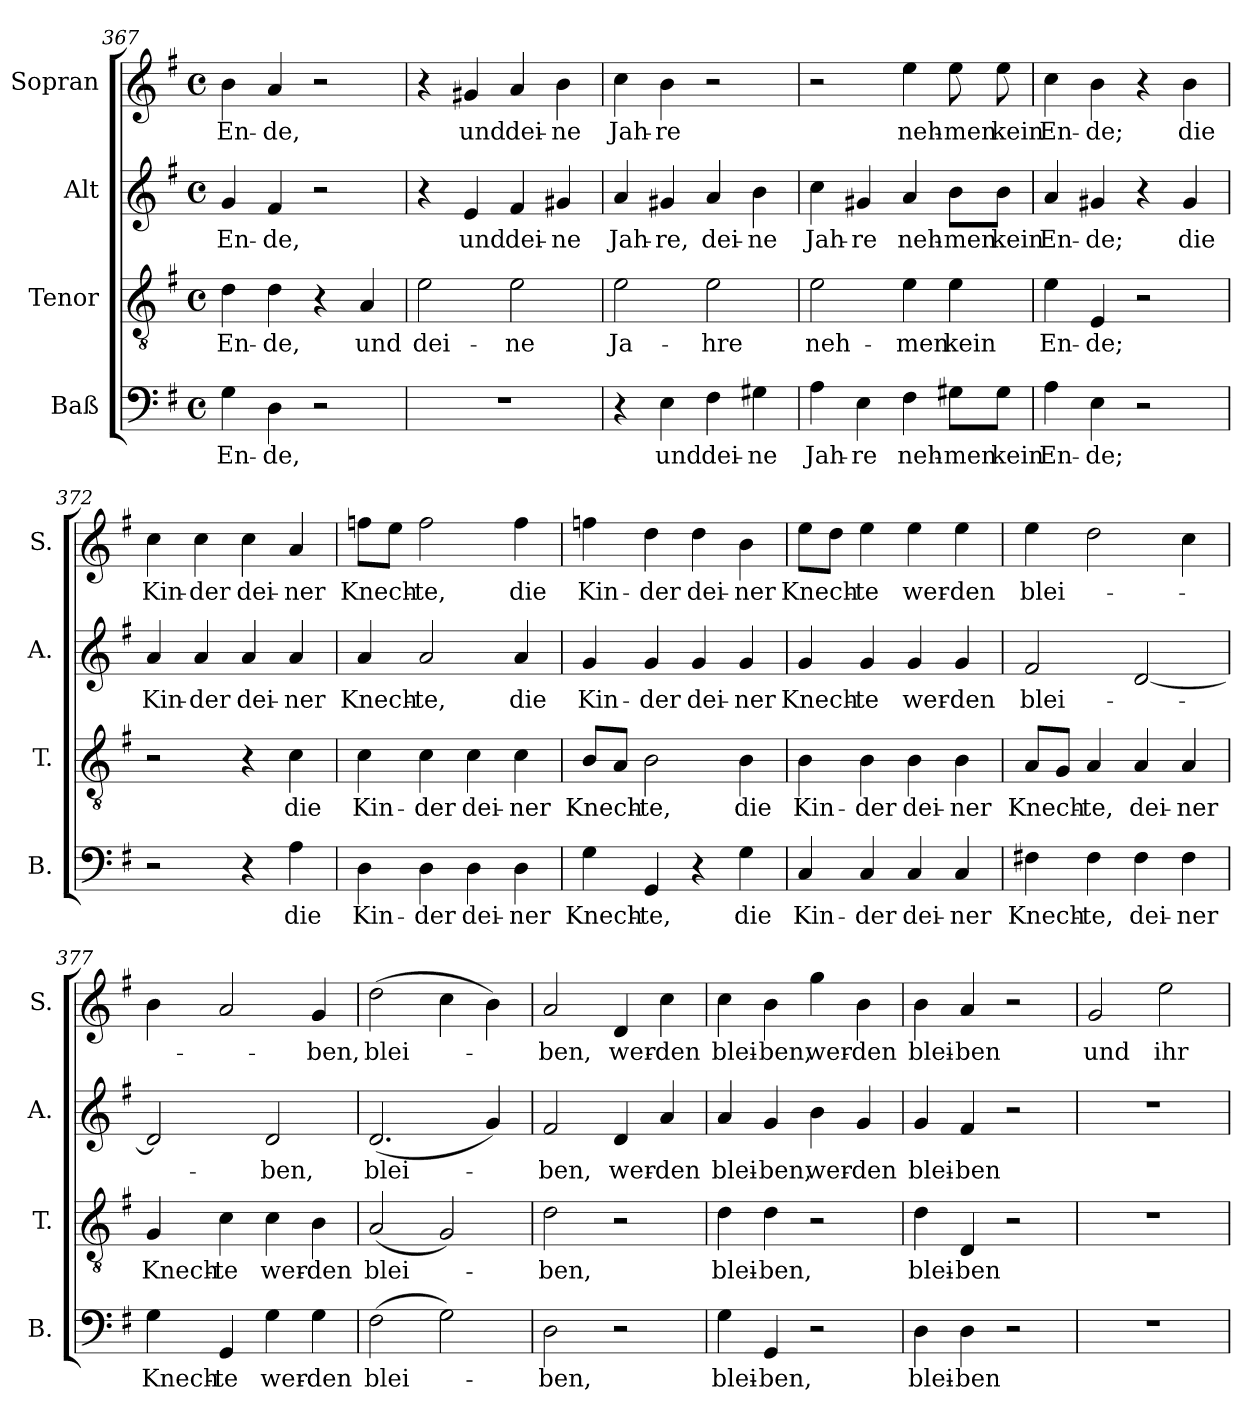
**kern	**text	**kern	**text	**kern	**text	**kern	**text
*part4	*part4	*part3	*part3	*part2	*part2	*part1	*part1
*staff4	*staff4	*staff3	*staff3	*staff2	*staff2	*staff1	*staff1
*I"Baß	*	*I"Tenor	*	*I"Alt	*	*I"Sopran	*
*I'B.	*	*I'T.	*	*I'A.	*	*I'S.	*
*clefF4	*	*clefGv2	*	*clefG2	*	*clefG2	*
*k[f#]	*	*k[f#]	*	*k[f#]	*	*k[f#]	*
*G:	*	*G:	*	*G:	*	*G:	*
*M4/4	*	*M4/4	*	*M4/4	*	*M4/4	*
*met(c)	*	*met(c)	*	*met(c)	*	*met(c)	*
=367	=367	=367	=367	=367	=367	=367	=367
!	!LO:LY:b	!	!LO:LY:b	!	!LO:LY:b	!	!LO:LY:b
4G\	En-	4d\	En-	4g/	En-	4b\	En-
!	!LO:LY:b	!	!LO:LY:b	!	!LO:LY:b	!	!LO:LY:b
4D\	-de,	4d\	-de,	4f#/	-de,	4a/	-de,
2r	.	4r	.	2r	.	2r	.
!	!	!	!LO:LY:b	!	!	!	!
.	.	4A/	und	.	.	.	.
=368	=368	=368	=368	=368	=368	=368	=368
!	!	!	!LO:LY:b	!	!	!	!
1r	.	2e\	dei-	4r	.	4r	.
!	!	!	!	!	!LO:LY:b	!	!LO:LY:b
.	.	.	.	4e/	und	4g#X/	und
!	!	!	!LO:LY:b	!	!LO:LY:b	!	!LO:LY:b
.	.	2e\	-ne	4f#/	dei-	4a/	dei-
!	!	!	!	!	!LO:LY:b	!	!LO:LY:b
.	.	.	.	4g#X/	-ne	4b\	-ne
!!LO:LB:g=z
=369	=369	=369	=369	=369	=369	=369	=369
!	!	!	!LO:LY:b	!	!LO:LY:b	!	!LO:LY:b
4r	.	2e\	Ja-	4a/	Jah-	4cc\	Jah-
!	!LO:LY:b	!	!	!	!LO:LY:b	!	!LO:LY:b
4E\	und	.	.	4g#X/	-re,	4b\	-re
!	!LO:LY:b	!	!LO:LY:b	!	!LO:LY:b	!	!
4F#\	dei-	2e\	-hre	4a/	dei-	2r	.
!	!LO:LY:b	!	!	!	!LO:LY:b	!	!
4G#X\	-ne	.	.	4b\	-ne	.	.
=370	=370	=370	=370	=370	=370	=370	=370
!	!LO:LY:b	!	!LO:LY:b	!	!LO:LY:b	!	!
4A\	Jah-	2e\	neh-	4cc\	Jah-	2r	.
!	!LO:LY:b	!	!	!	!LO:LY:b	!	!
4E\	-re	.	.	4g#X/	-re	.	.
!	!LO:LY:b	!	!LO:LY:b	!	!LO:LY:b	!	!LO:LY:b
4F#\	neh-	4e\	-men	4a/	neh-	4ee\	neh-
!	!LO:LY:b	!	!LO:LY:b	!	!LO:LY:b	!	!LO:LY:b
8G#X\L	-men	4e\	kein	8b\L	-men	8ee\	-men
!	!LO:LY:b	!	!	!	!LO:LY:b	!	!LO:LY:b
8G#\J	kein	.	.	8b\J	kein	8ee\	kein
=371	=371	=371	=371	=371	=371	=371	=371
!	!LO:LY:b	!	!LO:LY:b	!	!LO:LY:b	!	!LO:LY:b
4A\	En-	4e\	En-	4a/	En-	4cc\	En-
!	!LO:LY:b	!	!LO:LY:b	!	!LO:LY:b	!	!LO:LY:b
4E\	-de;	4E/	-de;	4g#X/	-de;	4b\	-de;
2r	.	2r	.	4r	.	4r	.
!	!	!	!	!	!LO:LY:b	!	!LO:LY:b
.	.	.	.	4g#/	die	4b\	die
=372	=372	=372	=372	=372	=372	=372	=372
!	!	!	!	!	!LO:LY:b	!	!LO:LY:b
2r	.	2r	.	4a/	Kin-	4cc\	Kin-
!	!	!	!	!	!LO:LY:b	!	!LO:LY:b
.	.	.	.	4a/	-der	4cc\	-der
!	!	!	!	!	!LO:LY:b	!	!LO:LY:b
4r	.	4r	.	4a/	dei-	4cc\	dei-
!	!LO:LY:b	!	!LO:LY:b	!	!LO:LY:b	!	!LO:LY:b
4A\	die	4c\	die	4a/	-ner	4a/	-ner
!!LO:LB:g=z
=373	=373	=373	=373	=373	=373	=373	=373
!	!LO:LY:b	!	!LO:LY:b	!	!LO:LY:b	!	!LO:LY:b
4D\	Kin-	4c\	Kin-	4a/	Knech-	8ffn\L	Knech-
.	.	.	.	.	.	8ee\J	.
!	!LO:LY:b	!	!LO:LY:b	!	!LO:LY:b	!	!LO:LY:b
4D\	-der	4c\	-der	2a/	-te,	2ff\	-te,
!	!LO:LY:b	!	!LO:LY:b	!	!	!	!
4D\	dei-	4c\	dei-	.	.	.	.
!	!LO:LY:b	!	!LO:LY:b	!	!LO:LY:b	!	!LO:LY:b
4D\	-ner	4c\	-ner	4a/	die	4ff\	die
=374	=374	=374	=374	=374	=374	=374	=374
!	!LO:LY:b	!	!LO:LY:b	!	!LO:LY:b	!	!LO:LY:b
4G\	Knech-	8B/L	Knech-	4g/	Kin-	4ffn\	Kin-
.	.	8A/J	.	.	.	.	.
!	!LO:LY:b	!	!LO:LY:b	!	!LO:LY:b	!	!LO:LY:b
4GG/	-te,	2B\	-te,	4g/	-der	4dd\	-der
!	!	!	!	!	!LO:LY:b	!	!LO:LY:b
4r	.	.	.	4g/	dei-	4dd\	dei-
!	!LO:LY:b	!	!LO:LY:b	!	!LO:LY:b	!	!LO:LY:b
4G\	die	4B\	die	4g/	-ner	4b\	-ner
=375	=375	=375	=375	=375	=375	=375	=375
!	!LO:LY:b	!	!LO:LY:b	!	!LO:LY:b	!	!LO:LY:b
4C/	Kin-	4B\	Kin-	4g/	Knech-	8ee\L	Knech-
.	.	.	.	.	.	8dd\J	.
!	!LO:LY:b	!	!LO:LY:b	!	!LO:LY:b	!	!LO:LY:b
4C/	-der	4B\	-der	4g/	-te	4ee\	-te
!	!LO:LY:b	!	!LO:LY:b	!	!LO:LY:b	!	!LO:LY:b
4C/	dei-	4B\	dei-	4g/	wer-	4ee\	wer-
!	!LO:LY:b	!	!LO:LY:b	!	!LO:LY:b	!	!LO:LY:b
4C/	-ner	4B\	-ner	4g/	-den	4ee\	-den
=376	=376	=376	=376	=376	=376	=376	=376
!	!LO:LY:b	!	!LO:LY:b	!	!LO:LY:b	!	!LO:LY:b
4F#X\	Knech-	8A/L	Knech-	2f#/	blei-	4ee\	blei-
.	.	8G/J	.	.	.	.	.
!	!LO:LY:b	!	!LO:LY:b	!	!	!	!
4F#\	-te,	4A/	-te,	.	.	2dd\	.
!	!LO:LY:b	!	!LO:LY:b	!	!	!	!
4F#\	dei-	4A/	dei-	[2d/	.	.	.
!	!LO:LY:b	!	!LO:LY:b	!	!	!	!
4F#\	-ner	4A/	-ner	.	.	4cc\	.
=377	=377	=377	=377	=377	=377	=377	=377
!	!LO:LY:b	!	!LO:LY:b	!	!	!	!
4G\	Knech-	4G/	Knech-	2d/]	.	4b\	.
!	!LO:LY:b	!	!LO:LY:b	!	!	!	!
4GG/	-te	4c\	-te	.	.	2a/	.
!	!LO:LY:b	!	!LO:LY:b	!	!LO:LY:b	!	!
4G\	wer-	4c\	wer-	2d/	-ben,	.	.
!	!LO:LY:b	!	!LO:LY:b	!	!	!	!LO:LY:b
4G\	-den	4B\	-den	.	.	4g/	-ben,
!!LO:PB:g=z
=378	=378	=378	=378	=378	=378	=378	=378
!	!LO:LY:b	!	!LO:LY:b	!	!LO:LY:b	!	!LO:LY:b
(>2F#\	blei-	(<2A/	blei-	(<2.d/	blei-	(>2dd\	blei-
2G\)	.	2G/)	.	.	.	4cc\	.
.	.	.	.	4g/)	.	4b\)	.
=379	=379	=379	=379	=379	=379	=379	=379
!	!LO:LY:b	!	!LO:LY:b	!	!LO:LY:b	!	!LO:LY:b
2D\	-ben,	2d\	-ben,	2f#/	-ben,	2a/	-ben,
!	!	!	!	!	!LO:LY:b	!	!LO:LY:b
2r	.	2r	.	4d/	wer-	4d/	wer-
!	!	!	!	!	!LO:LY:b	!	!LO:LY:b
.	.	.	.	4a/	-den	4cc\	-den
=380	=380	=380	=380	=380	=380	=380	=380
!	!LO:LY:b	!	!LO:LY:b	!	!LO:LY:b	!	!LO:LY:b
4G\	blei-	4d\	blei-	4a/	blei-	4cc\	blei-
!	!LO:LY:b	!	!LO:LY:b	!	!LO:LY:b	!	!LO:LY:b
4GG/	-ben,	4d\	-ben,	4g/	-ben,	4b\	-ben,
!	!	!	!	!	!LO:LY:b	!	!LO:LY:b
2r	.	2r	.	4b\	wer-	4gg\	wer-
!	!	!	!	!	!LO:LY:b	!	!LO:LY:b
.	.	.	.	4g/	-den	4b\	-den
=381	=381	=381	=381	=381	=381	=381	=381
!	!LO:LY:b	!	!LO:LY:b	!	!LO:LY:b	!	!LO:LY:b
4D\	blei-	4d\	blei-	4g/	blei-	4b\	blei-
!	!LO:LY:b	!	!LO:LY:b	!	!LO:LY:b	!	!LO:LY:b
4D\	-ben	4D/	-ben	4f#/	-ben	4a/	-ben
2r	.	2r	.	2r	.	2r	.
=382	=382	=382	=382	=382	=382	=382	=382
!	!	!	!	!	!	!	!LO:LY:b
1r	.	1r	.	1r	.	2g/	und
!	!	!	!	!	!	!	!LO:LY:b
.	.	.	.	.	.	2ee\	ihr
=	=	=	=	=	=	=	=
*-	*-	*-	*-	*-	*-	*-	*-
